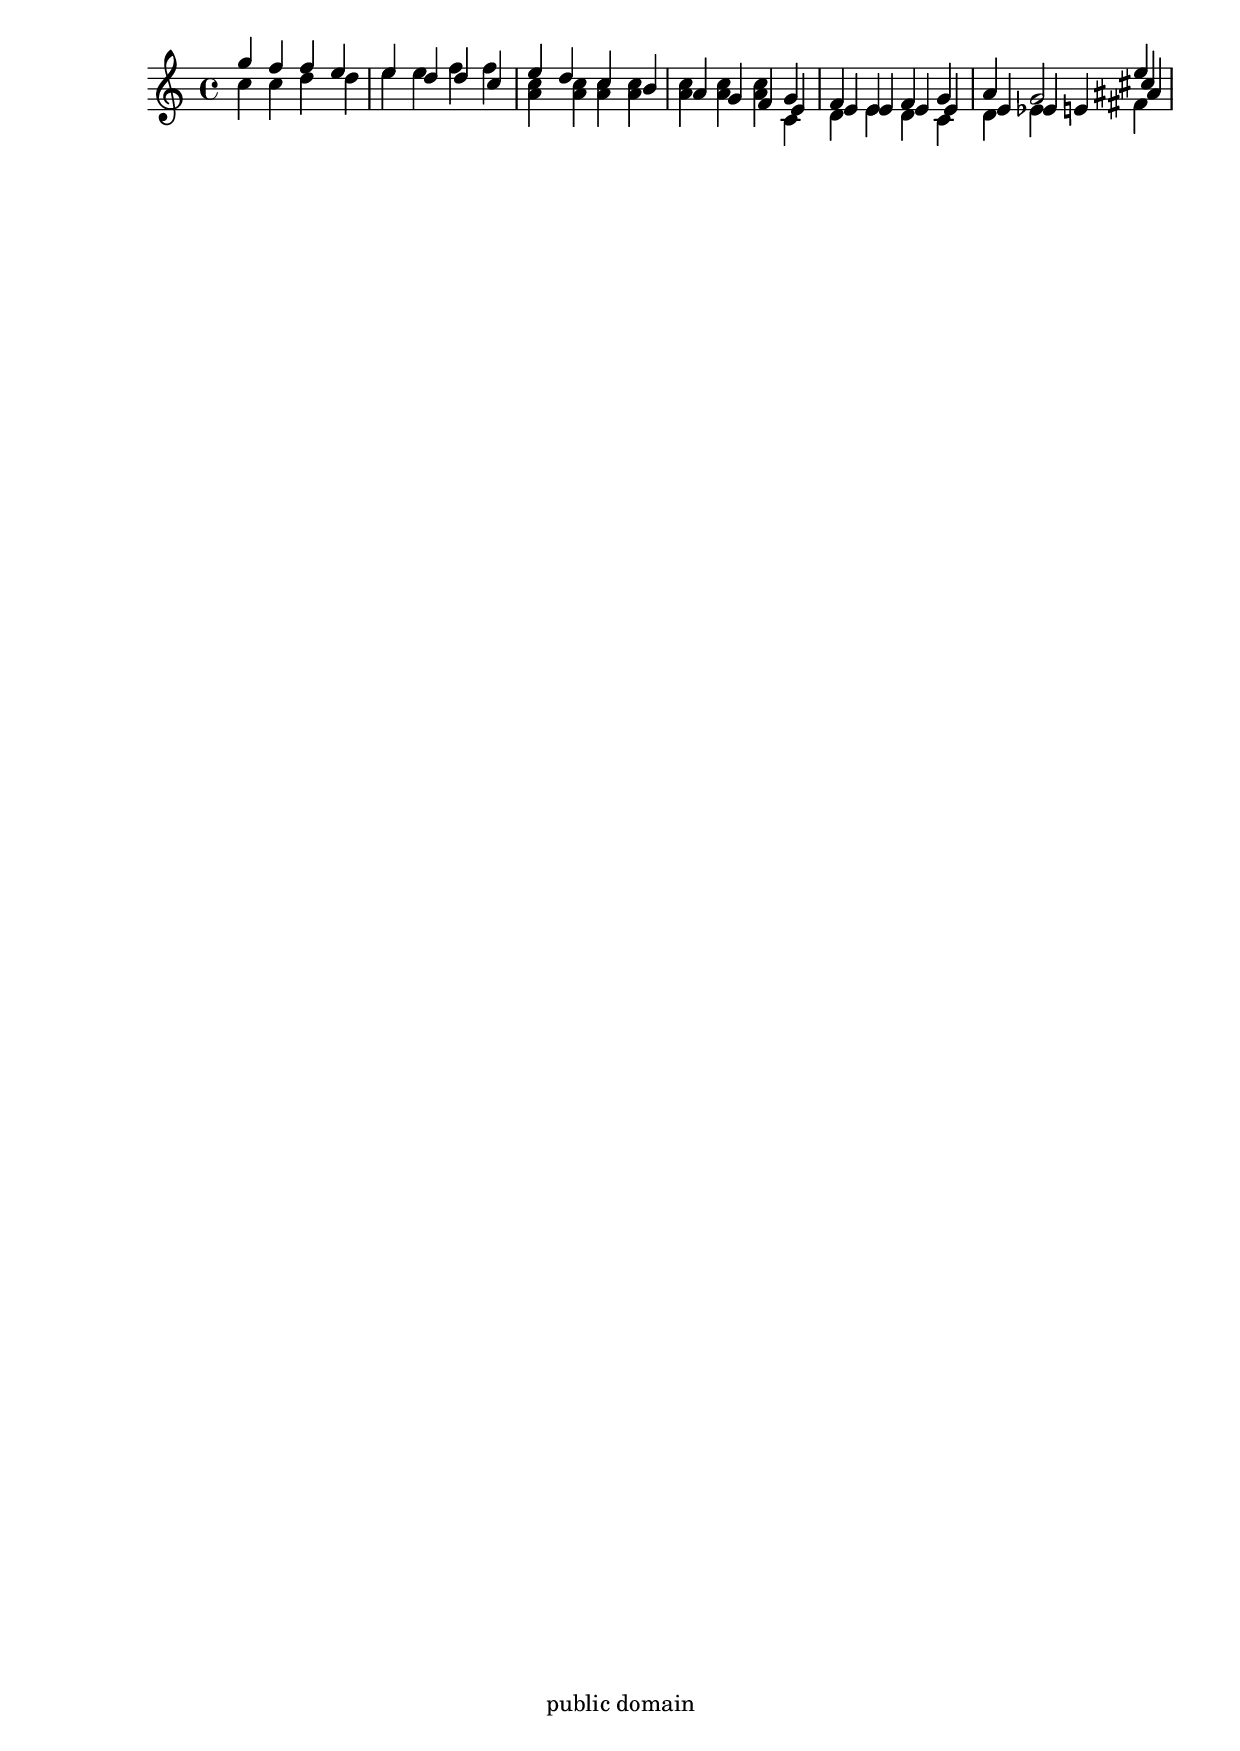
\version "1.7.18"
\header{
texidoc="
Normal collisions. We have support for polyphony, where the
middle voices are horizontally shifted.
"
filename = 	 "collisions.ly"
description = 	 "random counterpoint to test collisions"
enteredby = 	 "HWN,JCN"
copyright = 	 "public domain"
Tested = 	 "test the Collision resolution "
}


twovoice =
\notes \relative c' \context Staff \notes < 
	\context Voice=i { \stemDown c4 c  d d e e f f }
	\context Voice=ii { \stemUp g4 f f e e d d c } 
>

twovoicechords = \context Staff \notes <
	\context Voice = i \relative c' {
		\stemUp e4 d c b a g f
	}
	\context Voice = ii \relative c' {
		\stemDown <<a c>>4 <<a c>>4 <<a c>>4 <<a c>>4 <<a c>>
		<<a c>> <<a c>>  
	}
>


threevoice =  \context Staff \notes <
	 { g4 f e f g a g2 } \\
	 {  c4 d e d c d es } \\
	 { e4 e e e e e e e  }
>

hairyChord =  \context Staff \notes \relative c''
    < e \\
      fis, \\
      cis' \\
      \\
      ais
      >


\score{
	\notes { \transpose c c' {
	   \twovoice
	   \twovoicechords
	   \threevoice   }
	 \hairyChord
	}
	
%	\midi { \tempo 4:80 }
}
%% new-chords-done %%
